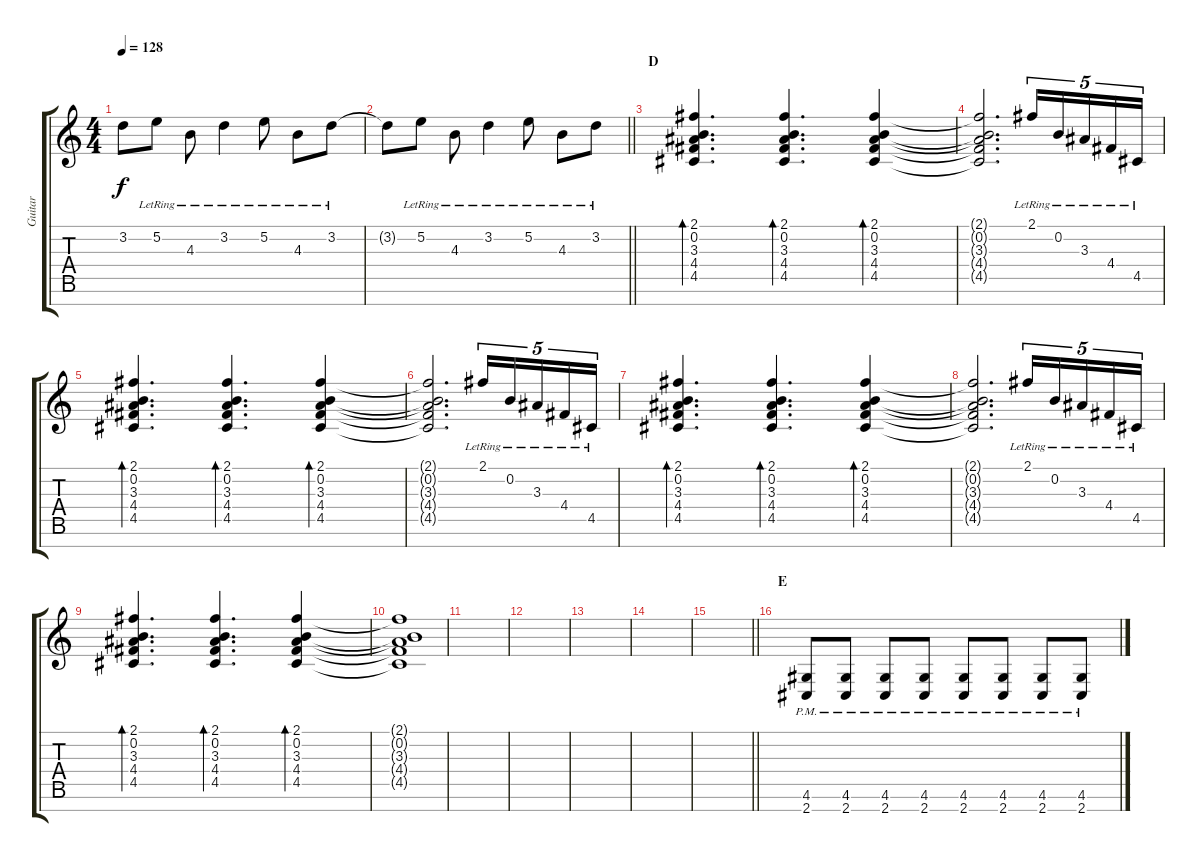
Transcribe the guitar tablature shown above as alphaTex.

\track ("Guitar" "Guitar") {instrument distortionguitar}
\staff {score tabs}
\tuning (E4 B3 G3 D3 A2 E2 B1) {hide}
\ts (4 4)
\tempo 128
\clef g2
\ks c
3.2{t}.8{dy f} 5.2{lr}.8 4.3{lr}.8 3.2{lr}.4 5.2{lr}.8 4.3{lr}.8 3.2{lr}.8 |
\barLineRight lightlight
3.2{t}.8 5.2{lr}.8 4.3{lr}.8 3.2{lr}.4 5.2{lr}.8 4.3{lr}.8 3.2{lr}.8 |
\section ("" "D")
(2.1 0.2 3.3 4.4 4.5).4{d bd 60} (2.1 0.2 3.3 4.4 4.5).4{d bd 60} (2.1 0.2 3.3 4.4 4.5).4{bd 60} |
(2.1{t} 0.2{t} 3.3{t} 4.4{t} 4.5{t}).2{d} 2.1{lr}.16{tu (5 4)} 0.2{lr}.16{tu (5 4)} 3.3{lr}.16{tu (5 4)} 4.4{lr}.16{tu (5 4)} 4.5{lr}.16{tu (5 4)} |
(2.1 0.2 3.3 4.4 4.5).4{d bd 60} (2.1 0.2 3.3 4.4 4.5).4{d bd 60} (2.1 0.2 3.3 4.4 4.5).4{bd 60} |
(2.1{t} 0.2{t} 3.3{t} 4.4{t} 4.5{t}).2{d} 2.1{lr}.16{tu (5 4)} 0.2{lr}.16{tu (5 4)} 3.3{lr}.16{tu (5 4)} 4.4{lr}.16{tu (5 4)} 4.5{lr}.16{tu (5 4)} |
(2.1 0.2 3.3 4.4 4.5).4{d bd 60} (2.1 0.2 3.3 4.4 4.5).4{d bd 60} (2.1 0.2 3.3 4.4 4.5).4{bd 60} |
(2.1{t} 0.2{t} 3.3{t} 4.4{t} 4.5{t}).2{d} 2.1{lr}.16{tu (5 4)} 0.2{lr}.16{tu (5 4)} 3.3{lr}.16{tu (5 4)} 4.4{lr}.16{tu (5 4)} 4.5{lr}.16{tu (5 4)} |
(2.1 0.2 3.3 4.4 4.5).4{d bd 60} (2.1 0.2 3.3 4.4 4.5).4{d bd 60} (2.1 0.2 3.3 4.4 4.5).4{bd 60} |
(2.1{t} 0.2{t} 3.3{t} 4.4{t} 4.5{t}).1 |
|
|
|
|
\barLineRight lightlight
|
\section ("" "E")
(4.6{pm} 2.7{pm}).8{instrument distortionguitar} (4.6{pm} 2.7{pm}).8 (4.6{pm} 2.7{pm}).8 (4.6{pm} 2.7{pm}).8 (4.6{pm} 2.7{pm}).8 (4.6{pm} 2.7{pm}).8 (4.6{pm} 2.7{pm}).8 (4.6{pm} 2.7{pm}).8
